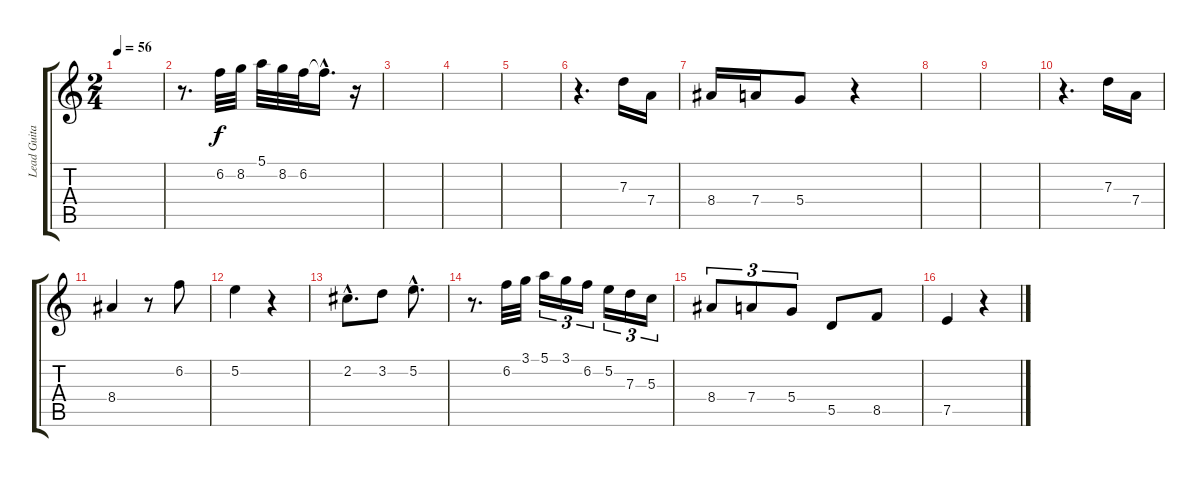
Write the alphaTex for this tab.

\track ("Lead Guitar" "Lead Guita") {instrument acousticguitarnylon}
\staff {score tabs}
\tuning (E4 B3 G3 D3 A2 E2) {hide}
\ts (2 4)
\tempo 56
\clef g2
\ks c
|
r.8{d} 6.2.32 8.2.32 5.1.32 8.2.32 6.2.32 6.2{hac t}.16{d} r.16 |
|
|
|
r.4{d} 7.3.16 7.4.16 |
8.4.16 7.4.16 5.4.8 r.4 |
|
|
r.4{d} 7.3.16 7.4.16 |
8.4.4 r.8 6.2.8 |
5.2.4 r.4 |
2.2{hac}.8{d} 3.2.8 5.2{hac}.8{d} |
r.8{d} 6.2.32 3.1.32 5.1.16{tu (3 2)} 3.1.16{tu (3 2)} 6.2.16{tu (3 2)} 5.2.16{tu (3 2)} 7.3.16{tu (3 2)} 5.3.16{tu (3 2)} |
8.4.8{tu (3 2)} 7.4.8{tu (3 2)} 5.4.8{tu (3 2)} 5.5.8 8.5.8 |
7.5.4 r.4
